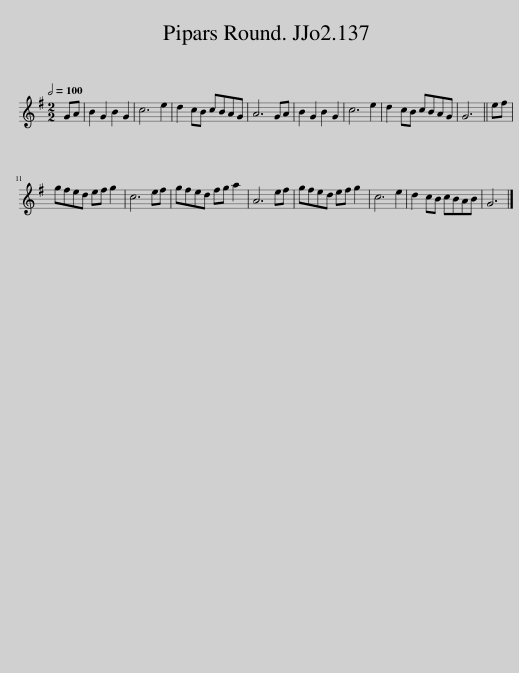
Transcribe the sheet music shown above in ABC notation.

X:1
L:1/8
Q:1/2=100
M:2/2
I:linebreak $
K:G
V:1 treble
V:1
 GA | B2 G2 B2 G2 | c6 e2 | d2 cB cBAG | A6 GA | %5
 B2 G2 B2 G2 | c6 e2 | d2 cB cBAG | G6 || ef |$ %10
 gfed ef g2 | c6 ef | gfed fg a2 | A6 ef | gfed ef g2 | %15
 c6 e2 | d2 cB cBAB | G6 |] %18
